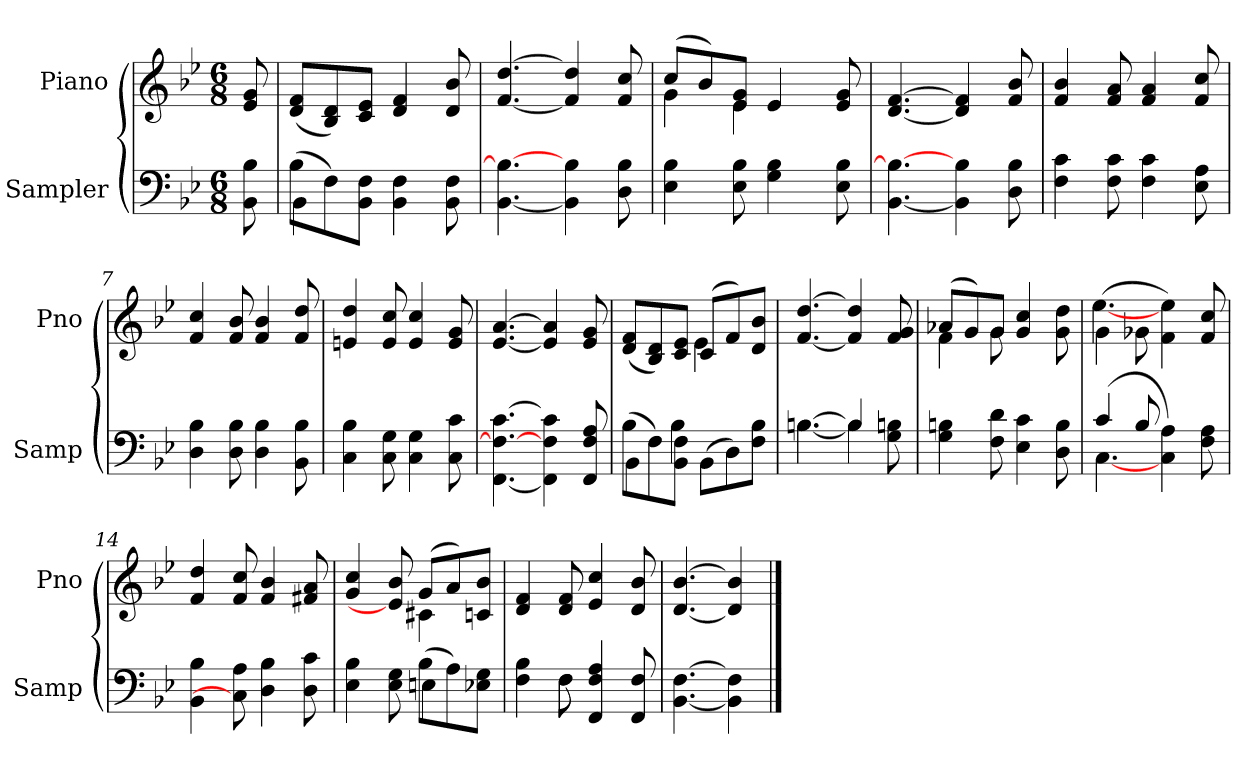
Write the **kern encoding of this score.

**kern	**kern
*part2	*part1
*staff2	*staff1
*I"Sampler	*I"Piano
*I'Samp	*I'Pno
*clefF4	*clefG2
*k[b-e-]	*k[b-e-]
*B-:	*B-:
*M6/8	*M6/8
=1	=1
8BB- 8B-	8e- 8g
=2	=2
*^	*
(8B-\L	4BB-	(8d/ 8f/L
8F\)	.	8B-/ 8d/)
8BB-\ 8F\J	2ryy	8c/ 8e-/J
4BB- 4F	.	4d 4f
8BB- 8F	.	8d 8b-
*v	*v	*
=3	=3
[4.BB- 4.B-_	[4.f [4.dd
4BB-] 4B-	4f] 4dd]
8D 8B-	8f 8cc
=4	=4
*	*^
4E- 4B-	(8cc/L	4g
.	8b-/)	.
8E- 8B-	8e-/ 8g/J	4e-
4G 4B-	4e-/	.
.	.	4ryy
8E- 8B-	8e- 8g	.
*	*v	*v
=5	=5
[4.BB- 4.B-_	[4.d [4.f
4BB-] 4B-	4d] 4f]
8D 8B-	8f 8b-
=6	=6
4F 4c	4f 4b-
8F 8c	8f 8a
4F 4c	4f 4a
8E- 8A	8f 8cc
=7	=7
4D 4B-	4f 4cc
8D 8B-	8f 8b-
4D 4B-	4f 4b-
8BB- 8B-	8f 8dd
=8	=8
4C 4B-	4en 4dd
8C 8G	8e 8cc
4C 4G	4e 4cc
8C 8c	8e 8g
=9	=9
[4.FF 4.F_ [4.c	[4.e- [4.a
4FF] 4F 4c]	4e-] 4a]
8FF 8F 8A	8e- 8g
=10	=10
*^	*^
(8B-\L	4BB-	(8d/ 8f/L	4.ryy
8F\)	.	8B-/ 8d/)	.
8BB-\ 8F\J	4B-	8c/ 8e-/J	.
(8BB-\L	.	(8c/L	4e-
8D\)	4ryy	8f/)	.
8F\ 8B-\J	.	8d/ 8b-/J	8ryy
*	*	*v	*v
=11	=11	=11
[4.B-\	[4.B	[4.f [4.dd
4B-/]	4B]	4f] 4dd]
8G 8Bn	8ryy	8f 8g
*v	*v	*
=12	=12
*	*^
4G 4Bn	(8a-X/L	4f
.	8g/)	.
8F 8d	8g/J	8g
4E- 4c	4g 4cc	4.ryy
8D 8B	8g 8dd	.
=13	=13	=13
*^	*	*
(4c/	[4.C	(4g\	[4.ee-
8B-/	.	8g-X\	.
4C 4A)	4.ryy	4f 4ee-)	4.ryy
8F 8A	.	8f 8cc	.
*v	*v	*	*
*	*v	*v
=14	=14
4BB- 4B-	4f 4dd
8C] 8A	8f 8cc
4D 4B-	4f 4b-
8D 8c	8f#X 8a
=15	=15
*^	*^
4E- 4B-	4.ryy	4g 4cc	4.ryy
8E- 8G	.	8e-] 8b-	.
(8B-\L	4En	(8g/L	4c#X
8A\)	.	8a/)	.
8E-\ 8G\J	8ryy	8c/ 8b-/J	8ryy
*	*	*v	*v
=16	=16	=16
4F 4B-	4ryy	4d 4f
8F\	8F	8d 8f
4FF 4F 4A	4.ryy	4e- 4cc
8FF 8F	.	8d 8b-
*v	*v	*
=17	=17
[4.BB- [4.F	[4.d [4.b-
4BB-] 4F]	4d] 4b-]
==	==
*-	*-
